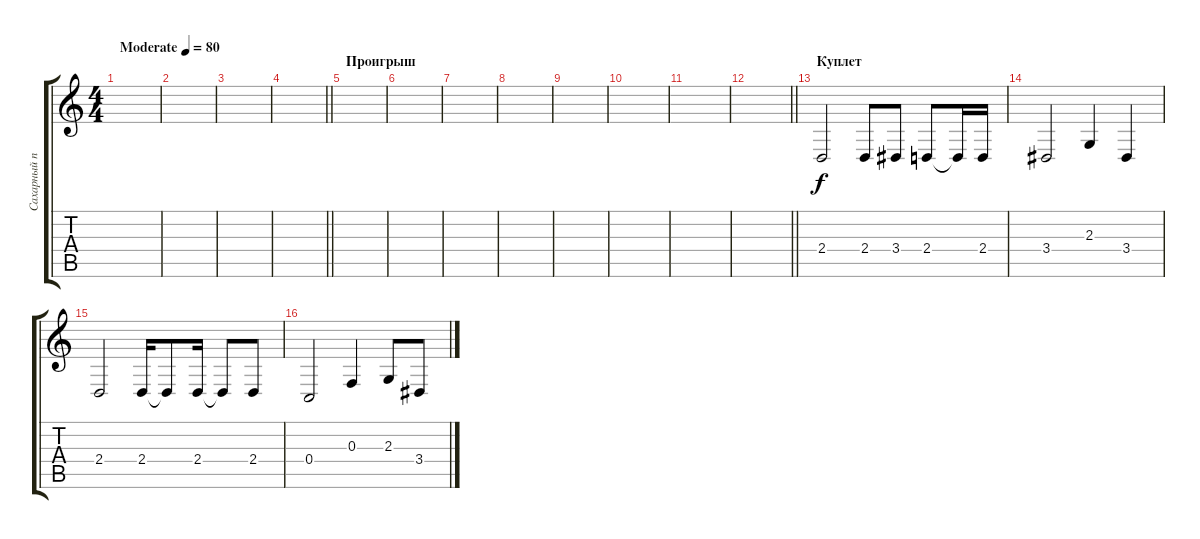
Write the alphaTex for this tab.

\track ("Сахарный песок:)" "Сахарный п") {instrument lead1square}
\staff {score tabs}
\tuning (D4 A3 F3 C3 G2 C2) {hide}
\ts (4 4)
\tempo (80 "Moderate")
\clef g2
\ks c
|
|
|
\barLineRight lightlight
|
\section ("" "Проигрыш")
|
|
|
|
|
|
|
\barLineRight lightlight
|
\section ("" "Куплет")
2.4.2 2.4.8 3.4.8 2.4.8 2.4{t}.16 2.4.16 |
3.4.2 2.3.4 3.4.4 |
2.4.2 2.4.16 2.4{t}.8 2.4.16 2.4{t}.8 2.4.8 |
0.4.2 0.3.4 2.3.8 3.4.8
